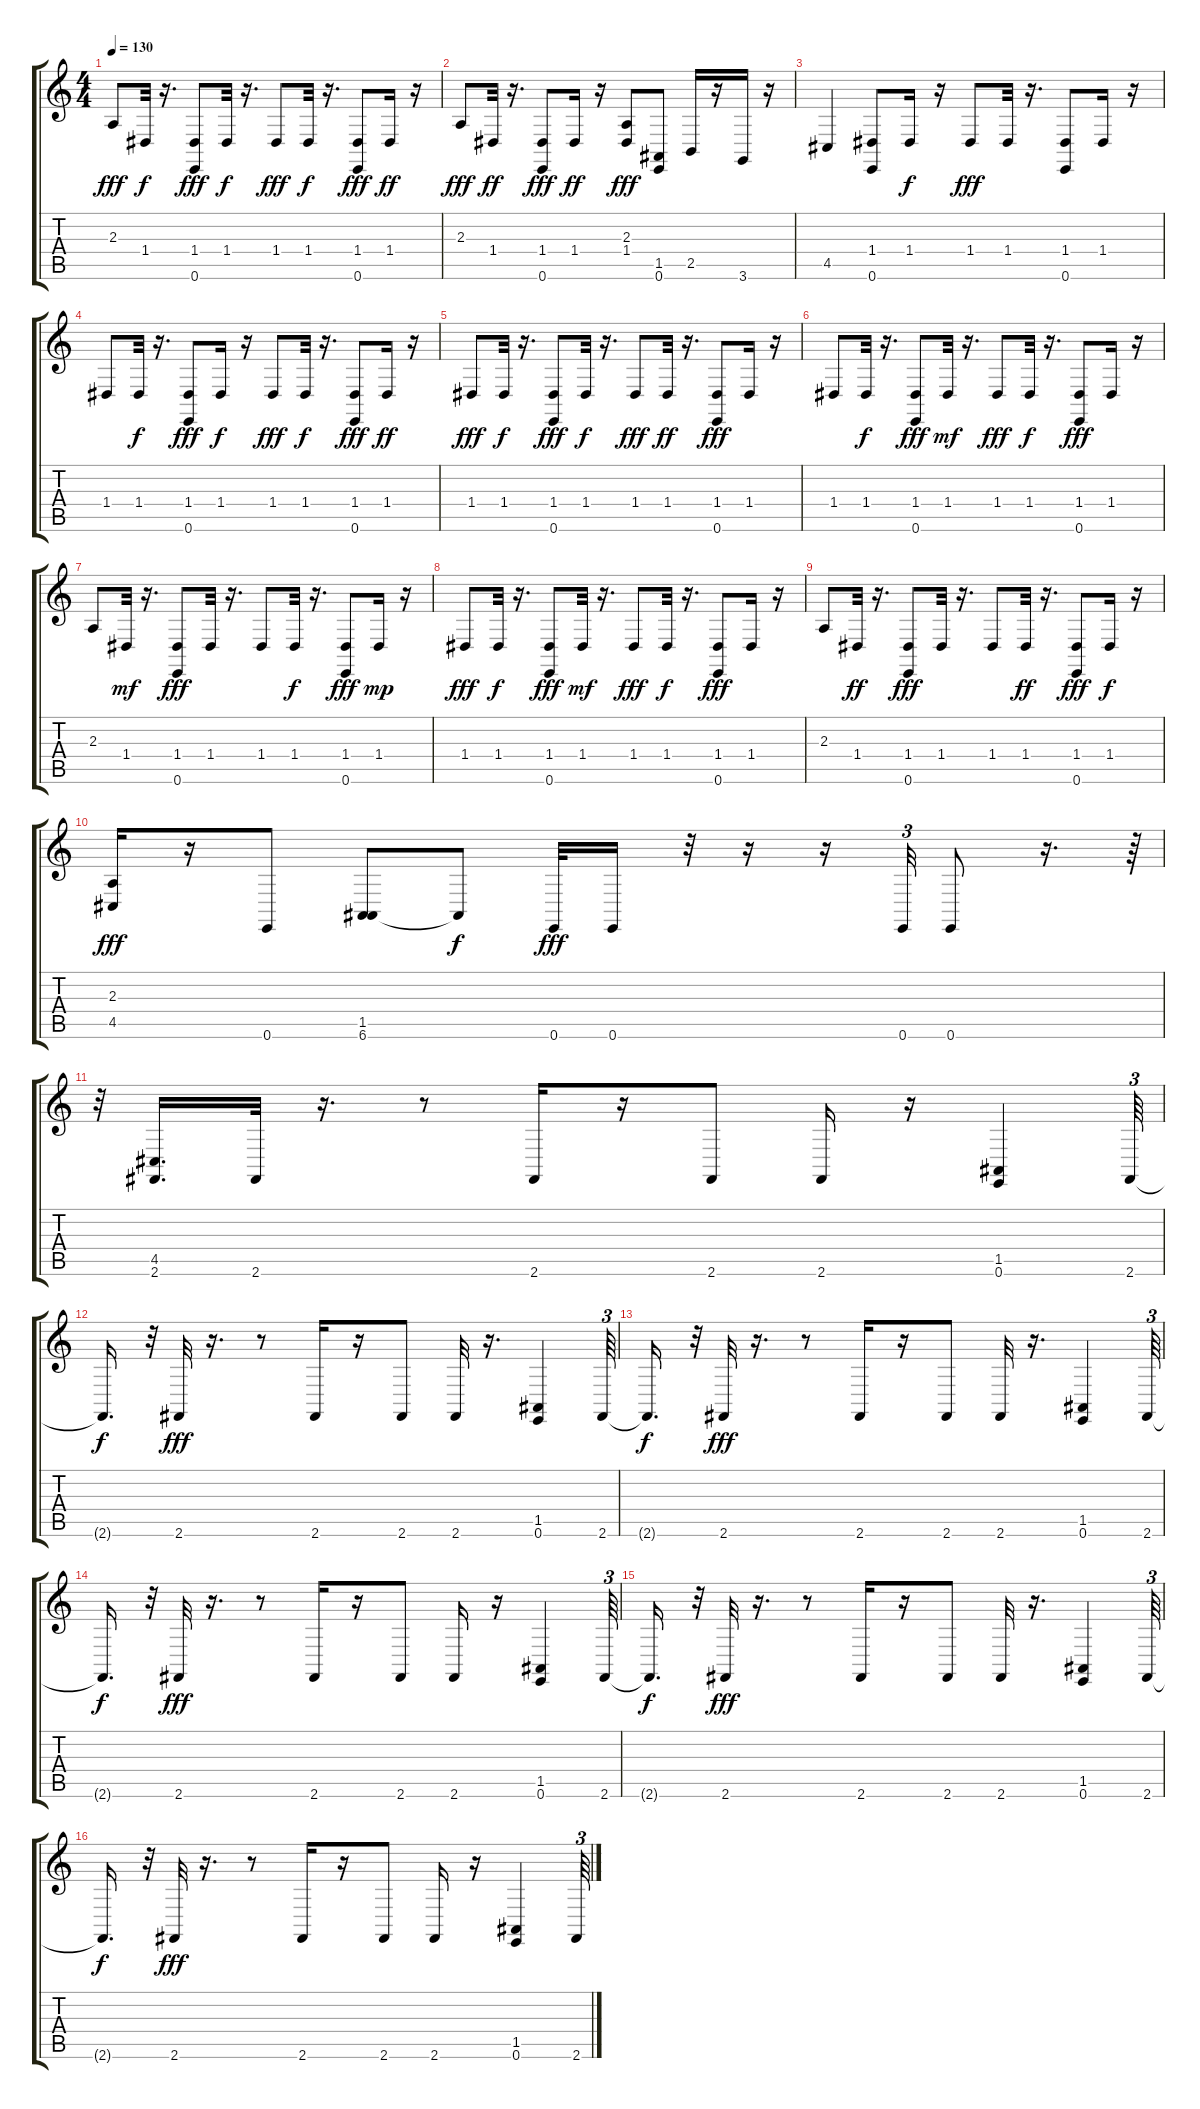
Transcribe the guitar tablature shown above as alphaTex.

\track "" {instrument synthdrum}
\staff {score tabs}
\tuning (E4 B3 G3 D3 A2 E2) {hide}
\ts (4 4)
\tempo 130
\clef g2
\ks c
2.3.8{dy fff} 1.4.32{dy f} r.16{d} (1.4 0.6).8{dy fff} 1.4.32{dy f} r.16{d} 1.4.8{dy fff} 1.4.32{dy f} r.16{d} (1.4 0.6).8{dy fff} 1.4.16{dy ff} r.16 |
2.3.8{dy fff} 1.4.32{dy ff} r.16{d} (1.4 0.6).8{dy fff} 1.4.16{dy ff} r.16 (2.3 1.4).8{dy fff} (1.5 0.6).8 2.5.16 r.16 3.6.16 r.16 |
4.5.4 (1.4 0.6).8 1.4.16{dy f} r.16 1.4.8{dy fff} 1.4.32 r.16{d} (1.4 0.6).8 1.4.16 r.16 |
1.4.8 1.4.32{dy f} r.16{d} (1.4 0.6).8{dy fff} 1.4.16{dy f} r.16 1.4.8{dy fff} 1.4.32{dy f} r.16{d} (1.4 0.6).8{dy fff} 1.4.16{dy ff} r.16 |
1.4.8{dy fff} 1.4.32{dy f} r.16{d} (1.4 0.6).8{dy fff} 1.4.32{dy f} r.16{d} 1.4.8{dy fff} 1.4.32{dy ff} r.16{d} (1.4 0.6).8{dy fff} 1.4.16 r.16 |
1.4.8 1.4.32{dy f} r.16{d} (1.4 0.6).8{dy fff} 1.4.32{dy mf} r.16{d} 1.4.8{dy fff} 1.4.32{dy f} r.16{d} (1.4 0.6).8{dy fff} 1.4.16 r.16 |
2.3.8 1.4.32{dy mf} r.16{d} (1.4 0.6).8{dy fff} 1.4.32 r.16{d} 1.4.8 1.4.32{dy f} r.16{d} (1.4 0.6).8{dy fff} 1.4.16{dy mp} r.16 |
1.4.8{dy fff} 1.4.32{dy f} r.16{d} (1.4 0.6).8{dy fff} 1.4.32{dy mf} r.16{d} 1.4.8{dy fff} 1.4.32{dy f} r.16{d} (1.4 0.6).8{dy fff} 1.4.16 r.16 |
2.3.8 1.4.32{dy ff} r.16{d} (1.4 0.6).8{dy fff} 1.4.32 r.16{d} 1.4.8 1.4.32{dy ff} r.16{d} (1.4 0.6).8{dy fff} 1.4.16{dy f} r.16 |
(2.3 4.5).16{dy fff} r.16 0.6.8 (1.5 6.6).8 6.6{t}.8{dy f} 0.6.32{dy fff} 0.6.16 r.32 r.16 r.16 0.6.32{tu (3 2)} 0.6.8 r.16{d} r.64{tu (3 2)} |
r.32{tu (3 2)} (4.5 2.6).16{d volume 16} 2.6.32 r.16{d} r.8 2.6.16 r.16 2.6.8 2.6.16 r.16 (1.5 0.6).4 2.6.64{tu (3 2)} |
2.6{t}.16{d dy f} r.32{tu (3 2)} 2.6.32{dy fff} r.16{d} r.8 2.6.16 r.16 2.6.8 2.6.32 r.16{d} (1.5 0.6).4 2.6.64{tu (3 2)} |
2.6{t}.16{d dy f} r.32{tu (3 2)} 2.6.32{dy fff} r.16{d} r.8 2.6.16 r.16 2.6.8 2.6.32 r.16{d} (1.5 0.6).4 2.6.64{tu (3 2)} |
2.6{t}.16{d dy f} r.32{tu (3 2)} 2.6.32{dy fff} r.16{d} r.8 2.6.16 r.16 2.6.8 2.6.16 r.16 (1.5 0.6).4 2.6.64{tu (3 2)} |
2.6{t}.16{d dy f} r.32{tu (3 2)} 2.6.32{dy fff} r.16{d} r.8 2.6.16 r.16 2.6.8 2.6.32 r.16{d} (1.5 0.6).4 2.6.64{tu (3 2)} |
2.6{t}.16{d dy f} r.32{tu (3 2)} 2.6.32{dy fff} r.16{d} r.8 2.6.16 r.16 2.6.8 2.6.16 r.16 (1.5 0.6).4 2.6.64{tu (3 2)}
